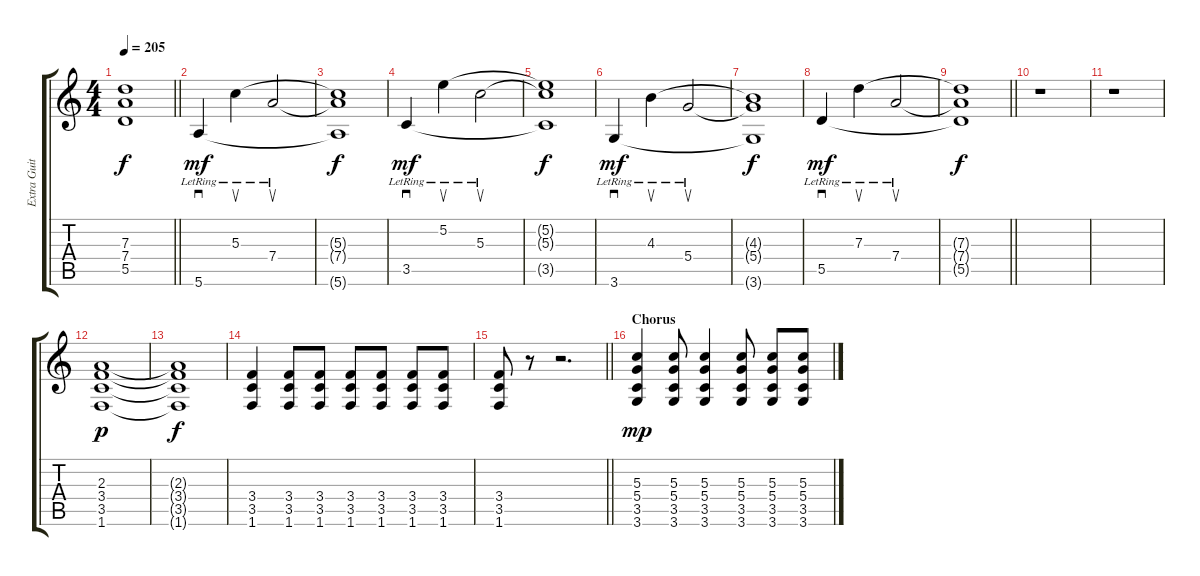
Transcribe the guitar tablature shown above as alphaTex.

\track ("Extra Guitar" "Extra Guit") {instrument distortionguitar}
\staff {score tabs}
\tuning (E4 B3 G3 D3 A2 E2) {hide}
\ts (4 4)
\tempo 205
\clef g2
\barLineRight lightlight
\ks aminor
(7.3{t} 7.4{t} 5.5{t}).1{dy f} |
5.6{lr}.4{sd dy mf} 5.3{lr}.4{su} 7.4{lr}.2{su} |
(5.3{t} 7.4{t} 5.6{t}).1{dy f} |
3.5{lr}.4{sd dy mf} 5.2{lr}.4{su} 5.3{lr}.2{su} |
(5.2{t} 5.3{t} 3.5{t}).1{dy f} |
3.6{lr}.4{sd dy mf} 4.3{lr}.4{su} 5.4{lr}.2{su} |
(4.3{t} 5.4{t} 3.6{t}).1{dy f} |
5.5{lr}.4{sd dy mf} 7.3{lr}.4{su} 7.4{lr}.2{su} |
\barLineRight lightlight
(7.3{t} 7.4{t} 5.5{t}).1{dy f} |
r.1{volume 10} |
r.1 |
(2.3 3.4 3.5 1.6).1{dy p volume 8} |
(2.3{t} 3.4{t} 3.5{t} 1.6{t}).1{dy f} |
(3.4 3.5 1.6).4{volume 10} (3.4 3.5 1.6).8 (3.4 3.5 1.6).8 (3.4 3.5 1.6).8 (3.4 3.5 1.6).8 (3.4 3.5 1.6).8 (3.4 3.5 1.6).8 |
\barLineRight lightlight
(3.4 3.5 1.6).8 r.8 r.2{d} |
\section ("" "Chorus")
(5.3 5.4 3.5 3.6).4{dy mp volume 9} (5.3 5.4 3.5 3.6).8 (5.3 5.4 3.5 3.6).4 (5.3 5.4 3.5 3.6).8 (5.3 5.4 3.5 3.6).8 (5.3 5.4 3.5 3.6).8
